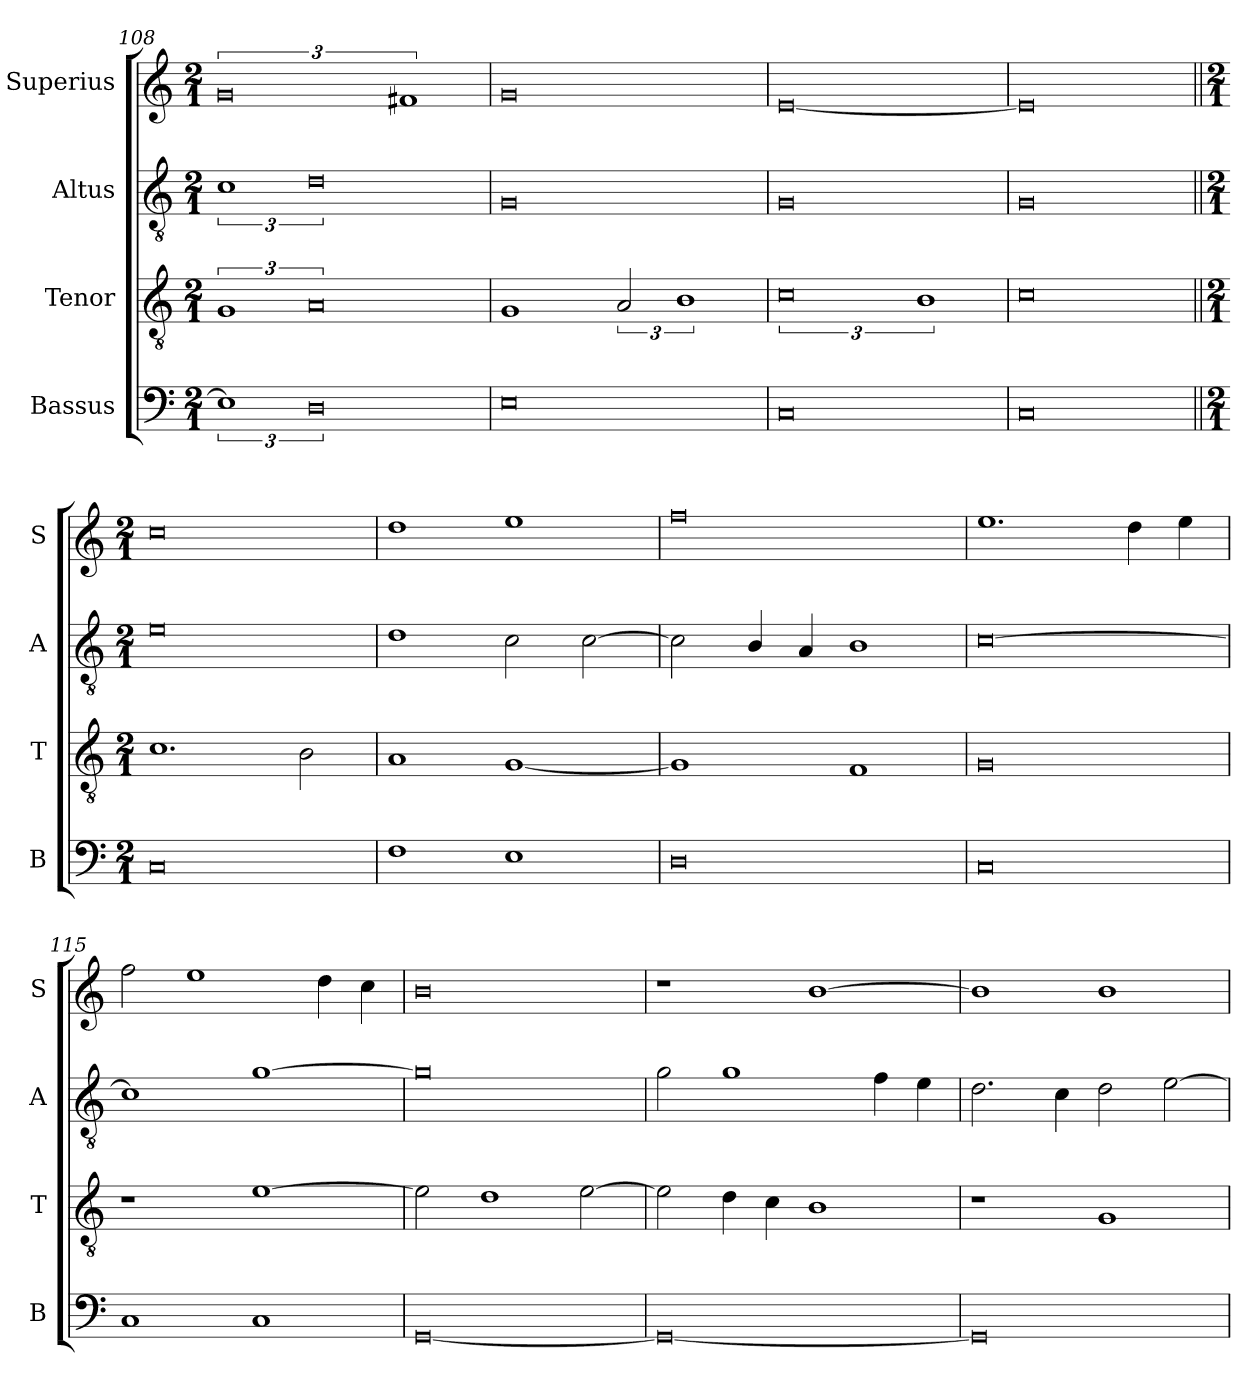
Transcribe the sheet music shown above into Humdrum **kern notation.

**kern	**kern	**kern	**kern
*part4	*part3	*part2	*part1
*staff4	*staff3	*staff2	*staff1
*I"Bassus	*I"Tenor	*I"Altus	*I"Superius
*I'B	*I'T	*I'A	*I'S
*clefF4	*clefGv2	*clefGv2	*clefG2
*k[]	*k[]	*k[]	*k[]
*M2/1	*M2/1	*M2/1	*M2/1
=108	=108	=108	=108
3%2E\]	3%2G/	3%2c\	3%4g
3%4D	3%4A	3%4d	.
.	.	.	3%2f#X/
=109	=109	=109	=109
0E	1G/	0G	0g
.	3A/	.	.
.	3%2B\	.	.
=110	=110	=110	=110
0C	3%4c	0G	[0e
.	3%2B\	.	.
=111	=111	=111	=111
0C	0c	0G	0e]
=||	=||	=||	=||
*k[]	*k[]	*k[]	*k[]
*M2/1	*M2/1	*M2/1	*M2/1
0C	1.c\	0e	0cc
.	2B\	.	.
=112	=112	=112	=112
1F\	1A/	1d\	1dd\
1E\	[1G/	2c\	1ee\
.	.	[2c\	.
=113	=113	=113	=113
0D	1G/]	2c\]	0ff
.	.	4B/	.
.	.	4A/	.
.	1F/	1B\	.
=114	=114	=114	=114
0C	0G	[0c	1.ee\
.	.	.	4dd\
.	.	.	4ee\
=115	=115	=115	=115
1C/	1r	1c\]	2ff\
.	.	.	1ee\
1C/	[1e\	[1g\	.
.	.	.	4dd\
.	.	.	4cc\
=116	=116	=116	=116
[0GG	2e\]	0g]	0b
.	1d\	.	.
.	[2e\	.	.
=117	=117	=117	=117
0GG_	2e\]	2g\	1r
.	4d\	1g\	.
.	4c\	.	.
.	1B\	.	[1b\
.	.	4f\	.
.	.	4e\	.
=118	=118	=118	=118
0GG]	1r	2.d\	1b\]
.	.	4c\	.
.	1G/	2d\	1b\
.	.	[2e\	.
=	=	=	=
*-	*-	*-	*-
